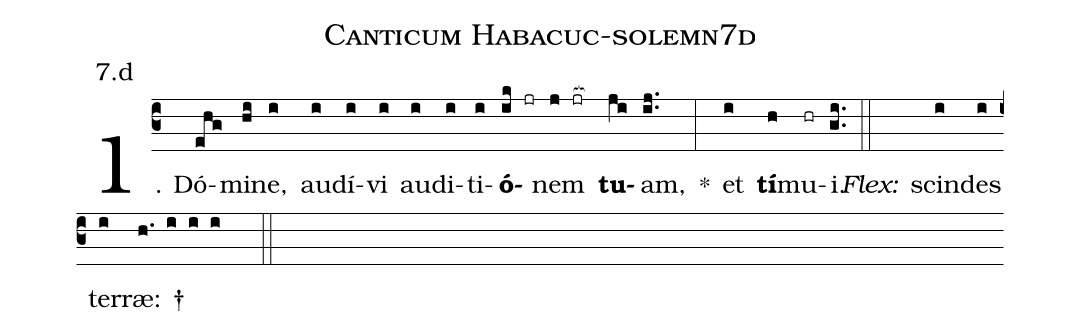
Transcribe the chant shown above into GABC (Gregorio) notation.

name: Canticum Habacuc-solemn7d;
annotation: 7.d;
%%
(c3)1. Dó(ehg)mi(hi)ne,(i) au(i)dí(i)vi(i) au(i)di(i)ti(i)<b>ó</b>(ik jr)nem(j jr[ocb:1{]) <b>tu</b>(ji[ocb:0}])am,(ij..) *(:) et(i) <b>tí</b>(h)mu(hr)i.(gi..) (::)
<i>Flex:</i>()  scin(i)des(i) ter(i)ræ: †(h. i i i  ::)
